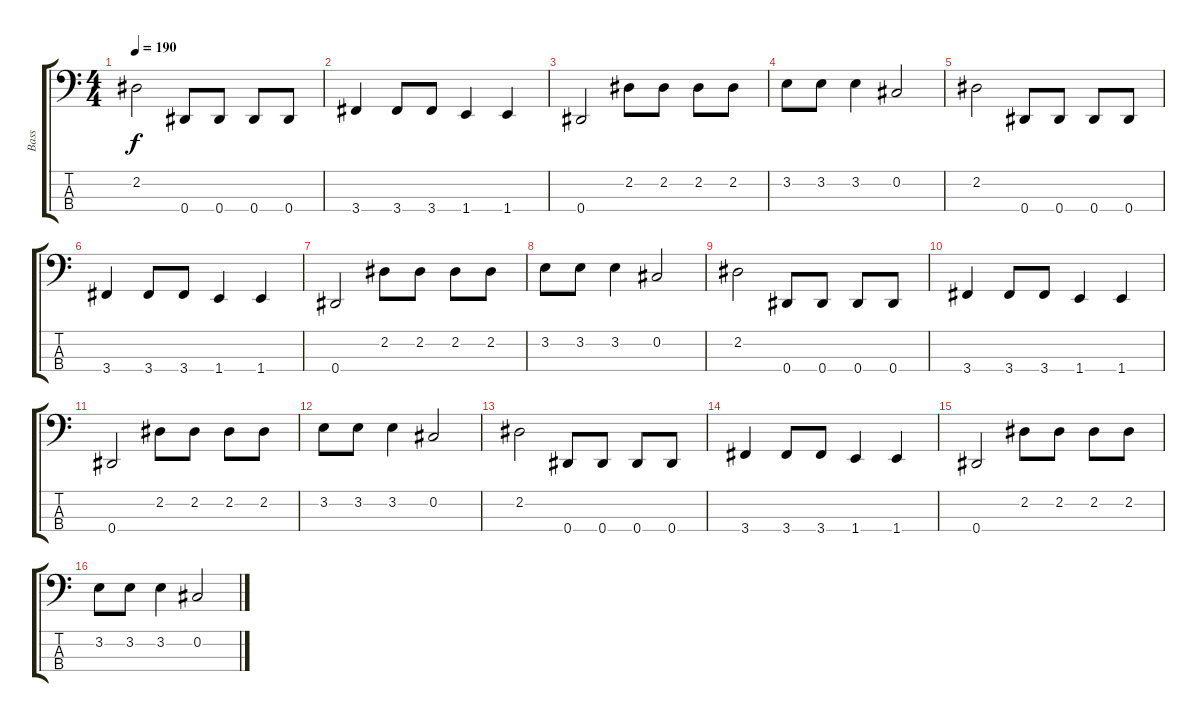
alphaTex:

\track ("Bass" "Bass") {instrument electricbasspick}
\staff {score tabs}
\tuning (Gb2 Db2 Ab1 Eb1) {hide}
\ts (4 4)
\tempo 190
\clef f4
\ks c
2.2.2{dy f} 0.4.8 0.4.8 0.4.8 0.4.8 |
3.4.4 3.4.8 3.4.8 1.4.4 1.4.4 |
0.4.2 2.2.8 2.2.8 2.2.8 2.2.8 |
3.2.8 3.2.8 3.2.4 0.2.2 |
2.2.2 0.4.8 0.4.8 0.4.8 0.4.8 |
3.4.4 3.4.8 3.4.8 1.4.4 1.4.4 |
0.4.2 2.2.8 2.2.8 2.2.8 2.2.8 |
3.2.8 3.2.8 3.2.4 0.2.2 |
2.2.2 0.4.8 0.4.8 0.4.8 0.4.8 |
3.4.4 3.4.8 3.4.8 1.4.4 1.4.4 |
0.4.2 2.2.8 2.2.8 2.2.8 2.2.8 |
3.2.8 3.2.8 3.2.4 0.2.2 |
2.2.2 0.4.8 0.4.8 0.4.8 0.4.8 |
3.4.4 3.4.8 3.4.8 1.4.4 1.4.4 |
0.4.2 2.2.8 2.2.8 2.2.8 2.2.8 |
3.2.8 3.2.8 3.2.4 0.2.2
